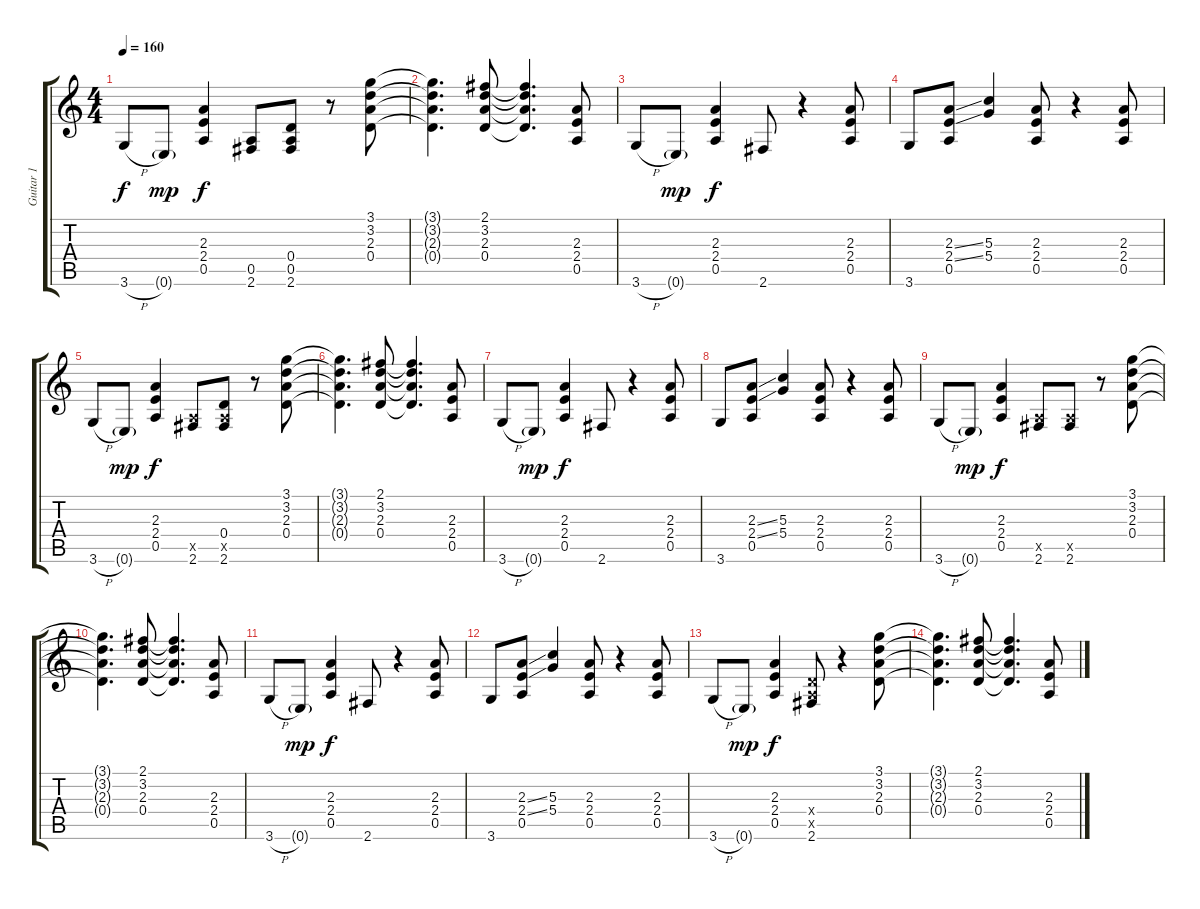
\track ("Guitar 1" "Guitar 1") {mute instrument overdrivenguitar}
\staff {score tabs}
\tuning (E4 B3 G3 D3 A2 E2) {hide}
\ts (4 4)
\tempo 160
\clef g2
\ks c
3.6{h}.8{dy f} 0.6{g}.8{dy mp} (2.3 2.4 0.5).4{dy f} (0.5 2.6).8 (0.4 0.5 2.6).8 r.8 (3.1 3.2 2.3 0.4).8 |
(3.1{t} 3.2{t} 2.3{t} 0.4{t}).4{d} (2.1 3.2 2.3 0.4).8 (2.1{t} 3.2{t} 2.3{t} 0.4{t}).4{d} (2.3 2.4 0.5).8 |
3.6{h}.8 0.6{g}.8{dy mp} (2.3 2.4 0.5).4{dy f} 2.6.8 r.4 (2.3 2.4 0.5).8 |
3.6.8 (2.3{ss} 2.4{ss} 0.5).8 (5.3 5.4).4 (2.3 2.4 0.5).8 r.4 (2.3 2.4 0.5).8 |
3.6{h}.8 0.6{g}.8{dy mp} (2.3 2.4 0.5).4{dy f} (0.5{x} 2.6).8 (0.4 0.5{x} 2.6).8 r.8 (3.1 3.2 2.3 0.4).8 |
(3.1{t} 3.2{t} 2.3{t} 0.4{t}).4{d} (2.1 3.2 2.3 0.4).8 (2.1{t} 3.2{t} 2.3{t} 0.4{t}).4{d} (2.3 2.4 0.5).8 |
3.6{h}.8 0.6{g}.8{dy mp} (2.3 2.4 0.5).4{dy f} 2.6.8 r.4 (2.3 2.4 0.5).8 |
3.6.8{volume 8} (2.3{ss} 2.4{ss} 0.5).8 (5.3 5.4).4 (2.3 2.4 0.5).8 r.4 (2.3 2.4 0.5).8 |
3.6{h}.8 0.6{g}.8{dy mp} (2.3 2.4 0.5).4{dy f} (0.5{x} 2.6).8 (0.5{x} 2.6).8 r.8 (3.1 3.2 2.3 0.4).8 |
(3.1{t} 3.2{t} 2.3{t} 0.4{t}).4{d volume 3} (2.1 3.2 2.3 0.4).8 (2.1{t} 3.2{t} 2.3{t} 0.4{t}).4{d} (2.3 2.4 0.5).8 |
3.6{h}.8 0.6{g}.8{dy mp} (2.3 2.4 0.5).4{dy f} 2.6.8 r.4 (2.3 2.4 0.5).8 |
3.6.8{volume 0} (2.3{ss} 2.4{ss} 0.5).8 (5.3 5.4).4 (2.3 2.4 0.5).8 r.4 (2.3 2.4 0.5).8 |
3.6{h}.8 0.6{g}.8{dy mp} (2.3 2.4 0.5).4{dy f} (0.4{x} 0.5{x} 2.6).8 r.4 (3.1 3.2 2.3 0.4).8 |
(3.1{t} 3.2{t} 2.3{t} 0.4{t}).4{d} (2.1 3.2 2.3 0.4).8 (2.1{t} 3.2{t} 2.3{t} 0.4{t}).4{d} (2.3 2.4 0.5).8
